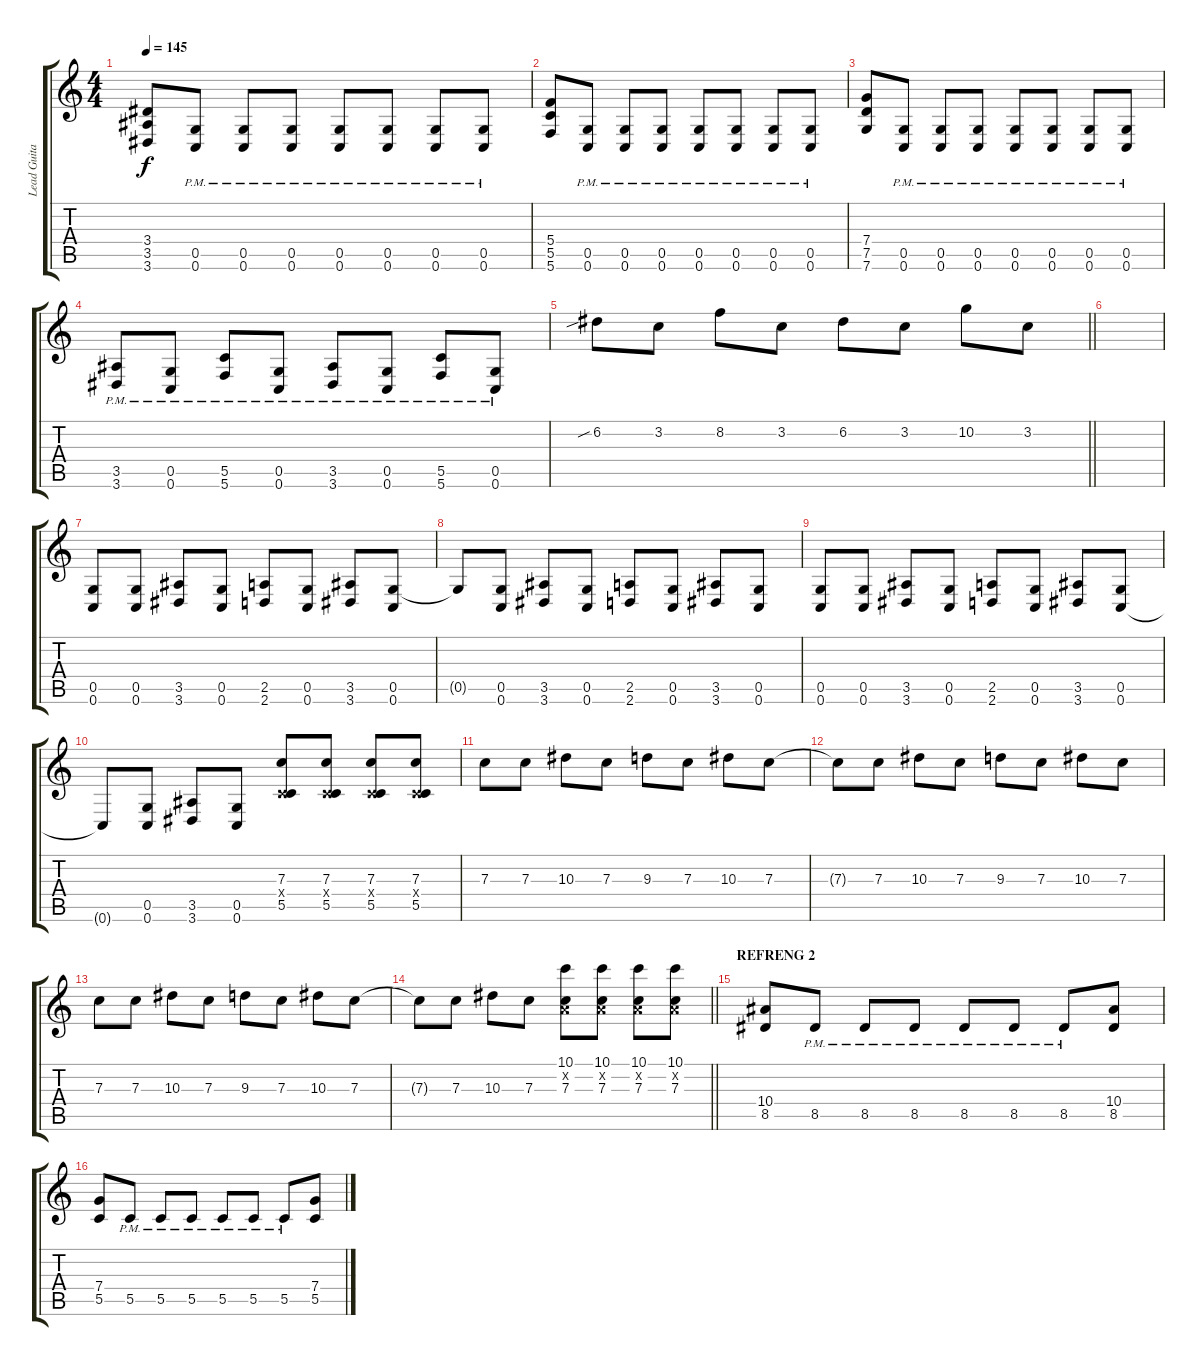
\track ("Lead Guitar" "Lead Guita") {instrument distortionguitar}
\staff {score tabs}
\tuning (D4 A3 F3 C3 G2 C2) {hide}
\ts (4 4)
\tempo 145
\clef g2
\ks c
(3.4 3.5 3.6).8{dy f} (0.5{pm} 0.6).8 (0.5{pm} 0.6).8 (0.5{pm} 0.6).8 (0.5{pm} 0.6).8 (0.5{pm} 0.6).8 (0.5{pm} 0.6).8 (0.5{pm} 0.6).8 |
(5.4 5.5 5.6).8 (0.5{pm} 0.6).8 (0.5{pm} 0.6).8 (0.5{pm} 0.6).8 (0.5{pm} 0.6).8 (0.5{pm} 0.6).8 (0.5{pm} 0.6).8 (0.5{pm} 0.6).8 |
(7.4 7.5 7.6).8 (0.5{pm} 0.6).8 (0.5{pm} 0.6).8 (0.5{pm} 0.6).8 (0.5{pm} 0.6).8 (0.5{pm} 0.6).8 (0.5{pm} 0.6).8 (0.5{pm} 0.6).8 |
(3.5{pm} 3.6).8 (0.5{pm} 0.6).8 (5.5{pm} 5.6).8 (0.5{pm} 0.6).8 (3.5{pm} 3.6).8 (0.5{pm} 0.6).8 (5.5{pm} 5.6).8 (0.5{pm} 0.6).8 |
\barLineRight lightlight
6.2{sib}.8 3.2.8 8.2.8 3.2.8 6.2.8 3.2.8 10.2.8 3.2.8 |
|
(0.5 0.6).8 (0.5 0.6).8 (3.5 3.6).8 (0.5 0.6).8 (2.5 2.6).8 (0.5 0.6).8 (3.5 3.6).8 (0.5 0.6).8 |
0.5{t}.8 (0.5 0.6).8 (3.5 3.6).8 (0.5 0.6).8 (2.5 2.6).8 (0.5 0.6).8 (3.5 3.6).8 (0.5 0.6).8 |
(0.5 0.6).8 (0.5 0.6).8 (3.5 3.6).8 (0.5 0.6).8 (2.5 2.6).8 (0.5 0.6).8 (3.5 3.6).8 (0.5 0.6).8 |
0.6{t}.8 (0.5 0.6).8 (3.5 3.6).8 (0.5 0.6).8 (7.3 0.4{x} 5.5).8 (7.3 0.4{x} 5.5).8 (7.3 0.4{x} 5.5).8 (7.3 0.4{x} 5.5).8 |
7.3.8 7.3.8 10.3.8 7.3.8 9.3.8 7.3.8 10.3.8 7.3.8 |
7.3{t}.8 7.3.8 10.3.8 7.3.8 9.3.8 7.3.8 10.3.8 7.3.8 |
7.3.8 7.3.8 10.3.8 7.3.8 9.3.8 7.3.8 10.3.8 7.3.8 |
\barLineRight lightlight
7.3{t}.8 7.3.8 10.3.8 7.3.8 (10.1 0.2{x} 7.3).8 (10.1 0.2{x} 7.3).8 (10.1 0.2{x} 7.3).8 (10.1 0.2{x} 7.3).8 |
\section ("" "REFRENG 2")
(10.4 8.5).8 8.5{pm}.8 8.5{pm}.8 8.5{pm}.8 8.5{pm}.8 8.5{pm}.8 8.5{pm}.8 (10.4 8.5).8 |
(7.4 5.5).8 5.5{pm}.8 5.5{pm}.8 5.5{pm}.8 5.5{pm}.8 5.5{pm}.8 5.5{pm}.8 (7.4 5.5).8
